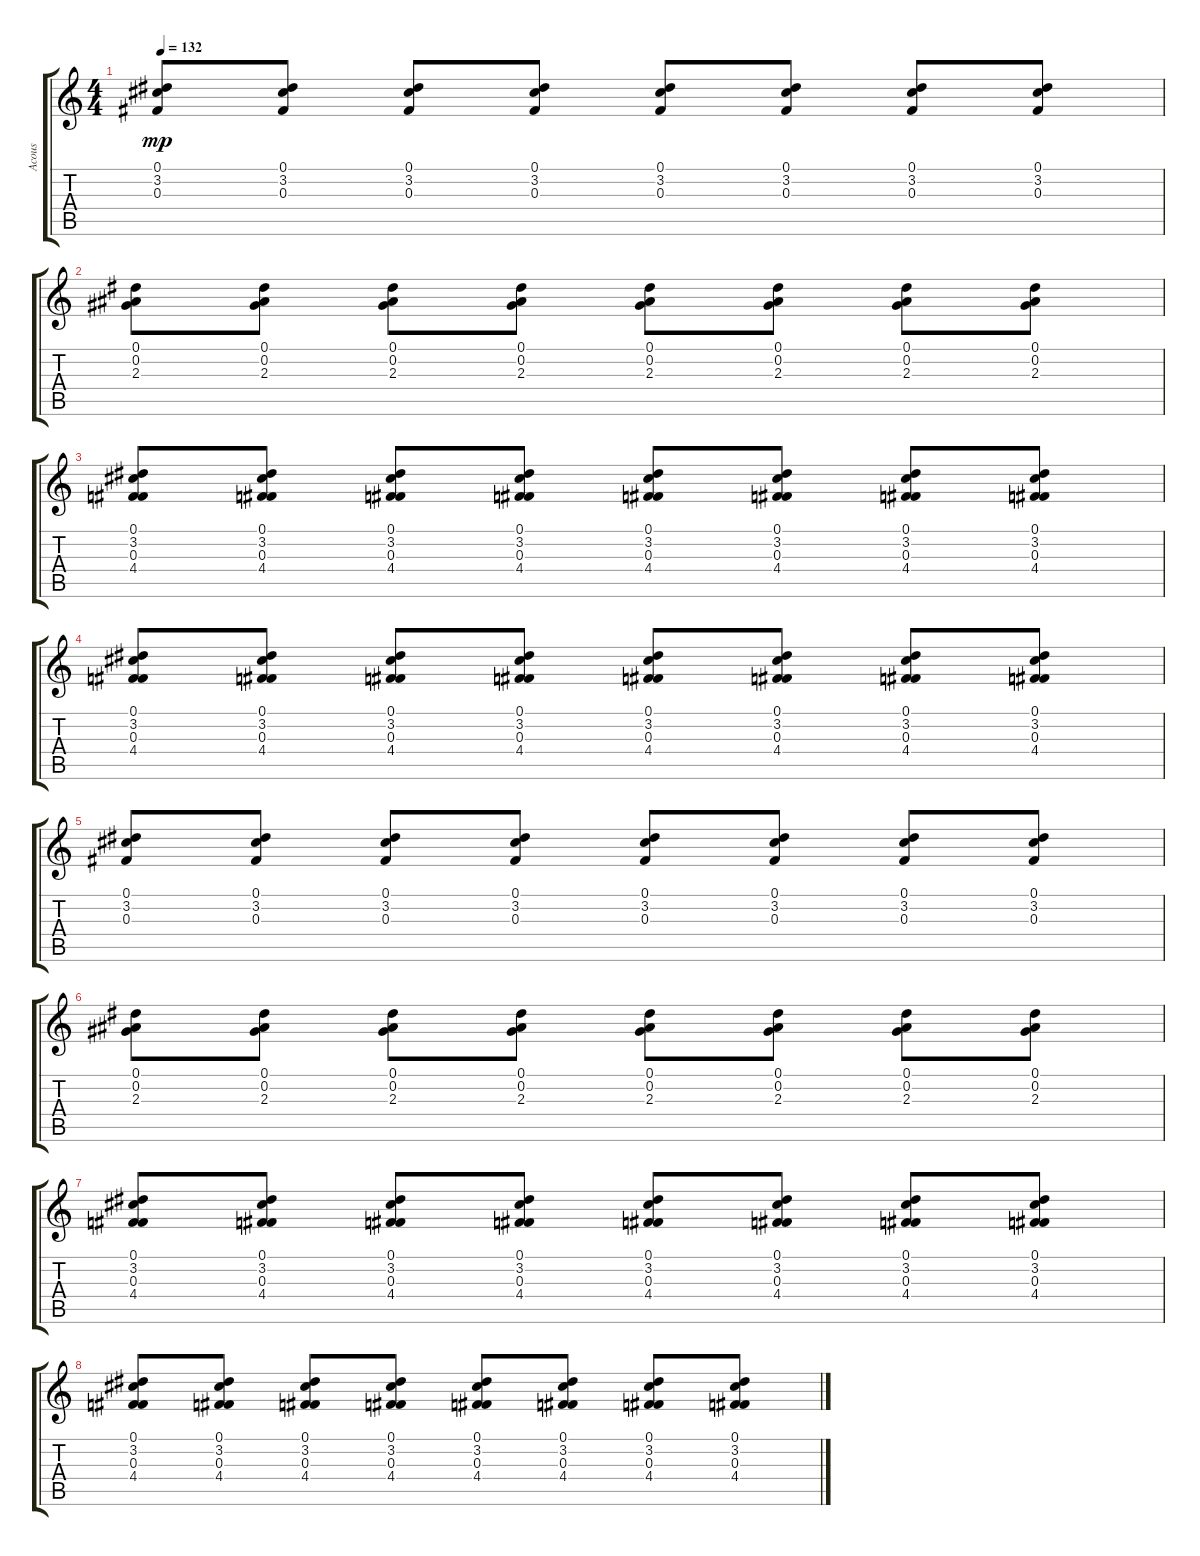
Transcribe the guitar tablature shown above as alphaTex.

\track ("Acous" "Acous") {instrument acousticguitarsteel}
\staff {score tabs}
\tuning (Eb4 Bb3 Gb3 Db3 Ab2 Eb2) {hide}
\ts (4 4)
\section ("" "")
\tempo 132
\clef g2
\ks c
(0.1 3.2 0.3).8{dy mp} (0.1 3.2 0.3).8 (0.1 3.2 0.3).8 (0.1 3.2 0.3).8 (0.1 3.2 0.3).8 (0.1 3.2 0.3).8 (0.1 3.2 0.3).8 (0.1 3.2 0.3).8 |
(0.1 0.2 2.3).8 (0.1 0.2 2.3).8 (0.1 0.2 2.3).8 (0.1 0.2 2.3).8 (0.1 0.2 2.3).8 (0.1 0.2 2.3).8 (0.1 0.2 2.3).8 (0.1 0.2 2.3).8 |
(0.1 3.2 0.3 4.4).8 (0.1 3.2 0.3 4.4).8 (0.1 3.2 0.3 4.4).8 (0.1 3.2 0.3 4.4).8 (0.1 3.2 0.3 4.4).8 (0.1 3.2 0.3 4.4).8 (0.1 3.2 0.3 4.4).8 (0.1 3.2 0.3 4.4).8 |
(0.1 3.2 0.3 4.4).8 (0.1 3.2 0.3 4.4).8 (0.1 3.2 0.3 4.4).8 (0.1 3.2 0.3 4.4).8 (0.1 3.2 0.3 4.4).8 (0.1 3.2 0.3 4.4).8 (0.1 3.2 0.3 4.4).8 (0.1 3.2 0.3 4.4).8 |
(0.1 3.2 0.3).8 (0.1 3.2 0.3).8 (0.1 3.2 0.3).8 (0.1 3.2 0.3).8 (0.1 3.2 0.3).8 (0.1 3.2 0.3).8 (0.1 3.2 0.3).8 (0.1 3.2 0.3).8 |
(0.1 0.2 2.3).8 (0.1 0.2 2.3).8 (0.1 0.2 2.3).8 (0.1 0.2 2.3).8 (0.1 0.2 2.3).8 (0.1 0.2 2.3).8 (0.1 0.2 2.3).8 (0.1 0.2 2.3).8 |
(0.1 3.2 0.3 4.4).8 (0.1 3.2 0.3 4.4).8 (0.1 3.2 0.3 4.4).8 (0.1 3.2 0.3 4.4).8 (0.1 3.2 0.3 4.4).8 (0.1 3.2 0.3 4.4).8 (0.1 3.2 0.3 4.4).8 (0.1 3.2 0.3 4.4).8 |
(0.1 3.2 0.3 4.4).8 (0.1 3.2 0.3 4.4).8 (0.1 3.2 0.3 4.4).8 (0.1 3.2 0.3 4.4).8 (0.1 3.2 0.3 4.4).8 (0.1 3.2 0.3 4.4).8 (0.1 3.2 0.3 4.4).8 (0.1 3.2 0.3 4.4).8
